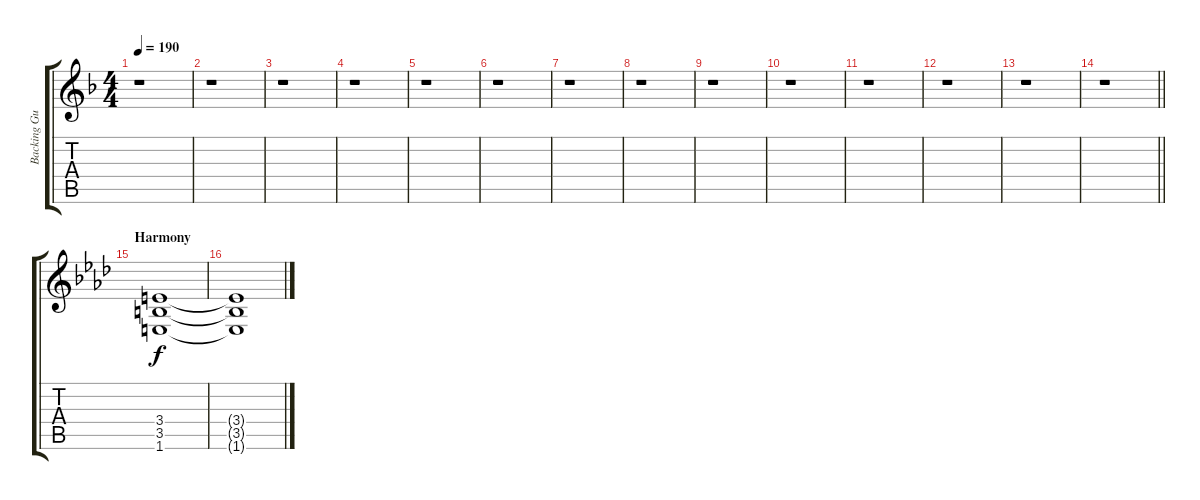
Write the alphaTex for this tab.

\track ("Backing Guitar" "Backing Gu") {instrument distortionguitar}
\staff {score tabs}
\tuning (Eb4 Bb3 Gb3 Db3 Ab2 Eb2) {hide}
\ts (4 4)
\tempo 190
\clef g2
\ks dminor
r.1{dy f} |
r.1 |
r.1 |
r.1 |
r.1 |
r.1 |
r.1 |
r.1 |
r.1 |
r.1 |
r.1 |
r.1 |
r.1 |
\barLineRight lightlight
r.1 |
\section ("" "Harmony")
\ks fminor
(3.4 3.5 1.6).1 |
(3.4{t} 3.5{t} 1.6{t}).1
